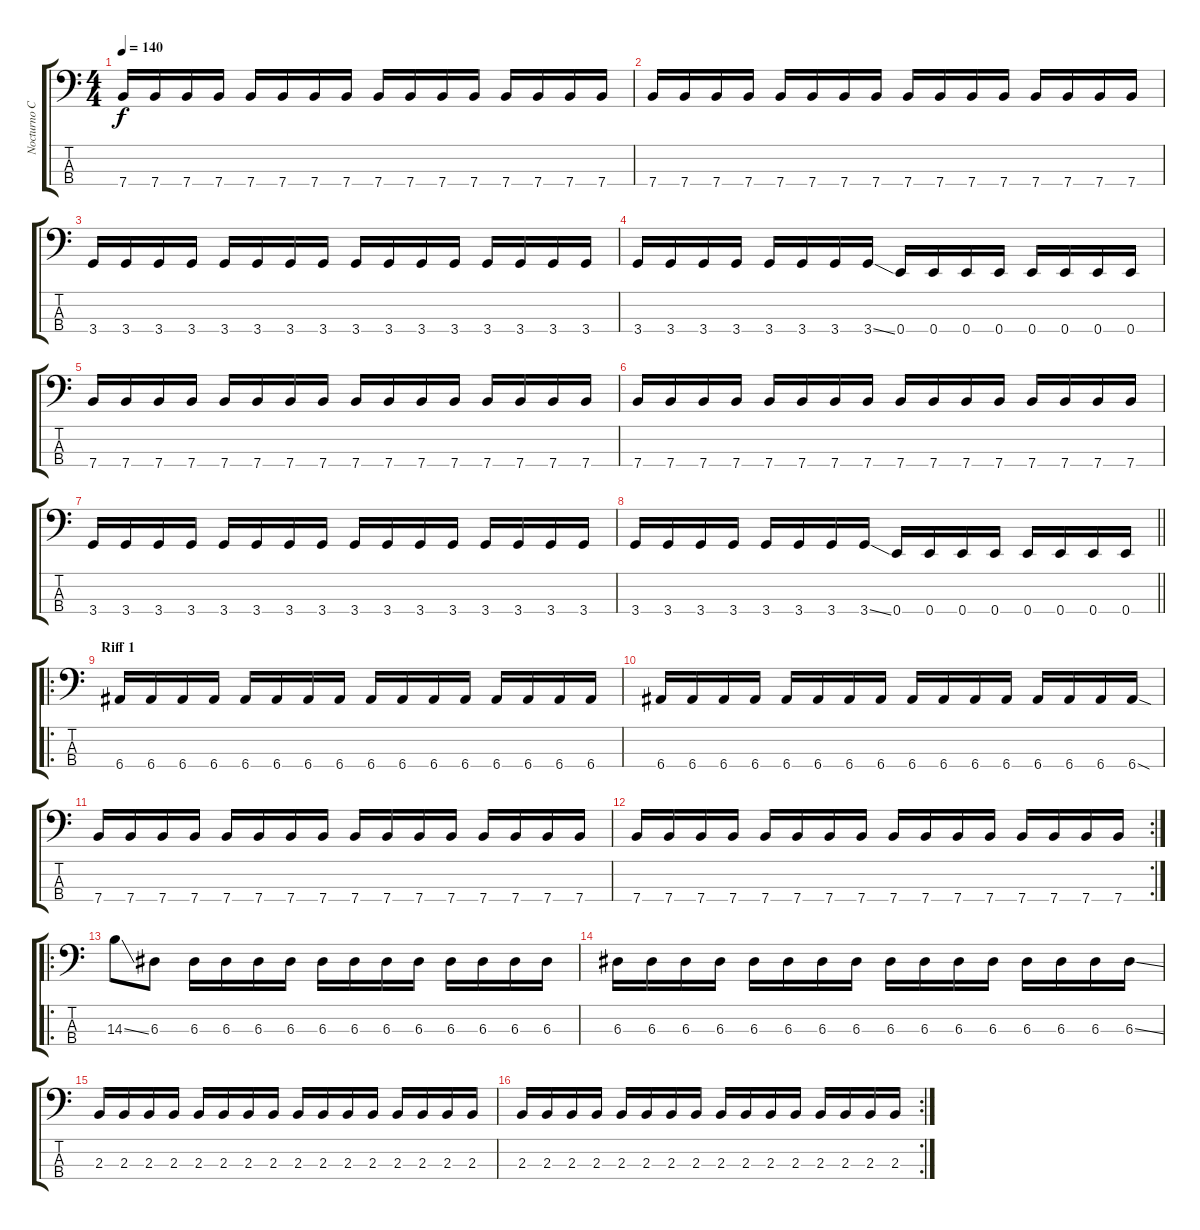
\track ("Nocturno Culto" "Nocturno C") {instrument synthbass1}
\staff {score tabs}
\tuning (G2 D2 A1 E1) {hide}
\ts (4 4)
\tempo 140
\clef f4
\ks c
7.4.16{dy f} 7.4.16 7.4.16 7.4.16 7.4.16 7.4.16 7.4.16 7.4.16 7.4.16 7.4.16 7.4.16 7.4.16 7.4.16 7.4.16 7.4.16 7.4.16 |
7.4.16 7.4.16 7.4.16 7.4.16 7.4.16 7.4.16 7.4.16 7.4.16 7.4.16 7.4.16 7.4.16 7.4.16 7.4.16 7.4.16 7.4.16 7.4.16 |
3.4.16 3.4.16 3.4.16 3.4.16 3.4.16 3.4.16 3.4.16 3.4.16 3.4.16 3.4.16 3.4.16 3.4.16 3.4.16 3.4.16 3.4.16 3.4.16 |
3.4.16 3.4.16 3.4.16 3.4.16 3.4.16 3.4.16 3.4.16 3.4{ss}.16 0.4.16 0.4.16 0.4.16 0.4.16 0.4.16 0.4.16 0.4.16 0.4.16 |
7.4.16 7.4.16 7.4.16 7.4.16 7.4.16 7.4.16 7.4.16 7.4.16 7.4.16 7.4.16 7.4.16 7.4.16 7.4.16 7.4.16 7.4.16 7.4.16 |
7.4.16 7.4.16 7.4.16 7.4.16 7.4.16 7.4.16 7.4.16 7.4.16 7.4.16 7.4.16 7.4.16 7.4.16 7.4.16 7.4.16 7.4.16 7.4.16 |
3.4.16 3.4.16 3.4.16 3.4.16 3.4.16 3.4.16 3.4.16 3.4.16 3.4.16 3.4.16 3.4.16 3.4.16 3.4.16 3.4.16 3.4.16 3.4.16 |
\barLineRight lightlight
3.4.16 3.4.16 3.4.16 3.4.16 3.4.16 3.4.16 3.4.16 3.4{ss}.16 0.4.16 0.4.16 0.4.16 0.4.16 0.4.16 0.4.16 0.4.16 0.4.16 |
\ro
\section ("" "Riff 1")
6.4.16 6.4.16 6.4.16 6.4.16 6.4.16 6.4.16 6.4.16 6.4.16 6.4.16 6.4.16 6.4.16 6.4.16 6.4.16 6.4.16 6.4.16 6.4.16 |
6.4.16 6.4.16 6.4.16 6.4.16 6.4.16 6.4.16 6.4.16 6.4.16 6.4.16 6.4.16 6.4.16 6.4.16 6.4.16 6.4.16 6.4.16 6.4{sod}.16 |
7.4.16 7.4.16 7.4.16 7.4.16 7.4.16 7.4.16 7.4.16 7.4.16 7.4.16 7.4.16 7.4.16 7.4.16 7.4.16 7.4.16 7.4.16 7.4.16 |
\rc 2
7.4.16 7.4.16 7.4.16 7.4.16 7.4.16 7.4.16 7.4.16 7.4.16 7.4.16 7.4.16 7.4.16 7.4.16 7.4.16 7.4.16 7.4.16 7.4.16 |
\ro
14.3{ss}.8 6.3.8 6.3.16 6.3.16 6.3.16 6.3.16 6.3.16 6.3.16 6.3.16 6.3.16 6.3.16 6.3.16 6.3.16 6.3.16 |
6.3.16 6.3.16 6.3.16 6.3.16 6.3.16 6.3.16 6.3.16 6.3.16 6.3.16 6.3.16 6.3.16 6.3.16 6.3.16 6.3.16 6.3.16 6.3{ss}.16 |
2.3.16 2.3.16 2.3.16 2.3.16 2.3.16 2.3.16 2.3.16 2.3.16 2.3.16 2.3.16 2.3.16 2.3.16 2.3.16 2.3.16 2.3.16 2.3.16 |
\rc 2
2.3.16 2.3.16 2.3.16 2.3.16 2.3.16 2.3.16 2.3.16 2.3.16 2.3.16 2.3.16 2.3.16 2.3.16 2.3.16 2.3.16 2.3.16 2.3.16
